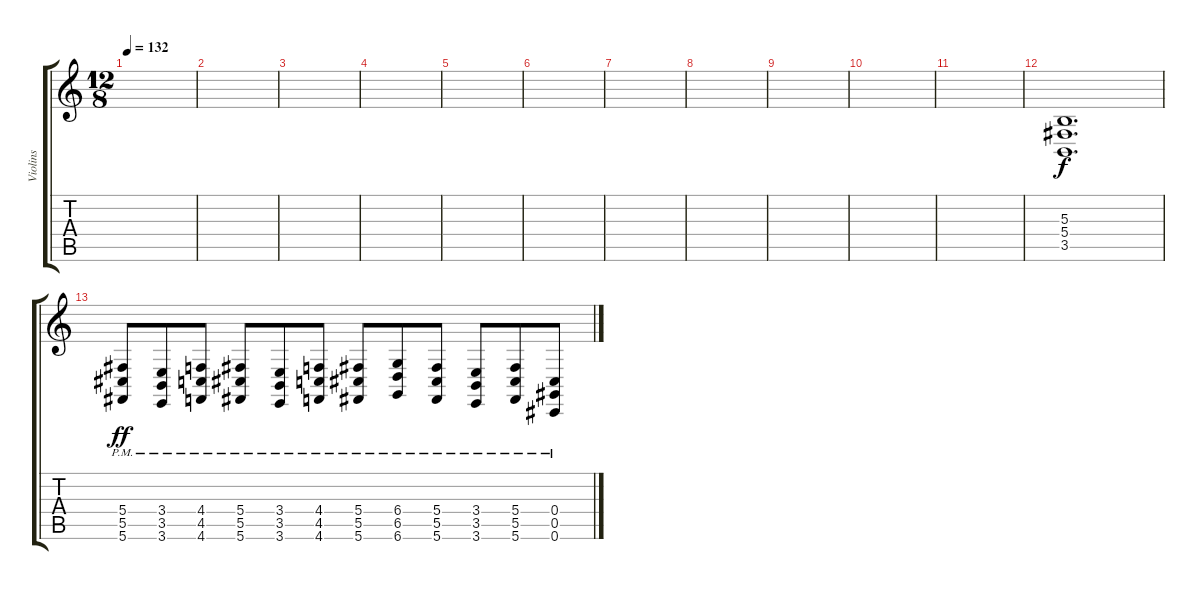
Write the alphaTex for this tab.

\track ("Violins" "Violins") {instrument violin}
\staff {score tabs}
\tuning (Eb4 Bb3 Gb3 Db3 Ab2 Db2) {hide}
\ts (12 8)
\tempo 132
\clef g2
\ks c
|
|
|
|
|
|
|
|
|
|
|
(5.3 5.4 3.5).1{d} |
(5.4{pm} 5.5{pm} 5.6{pm}).8{dy ff} (3.4{pm} 3.5{pm} 3.6{pm}).8 (4.4{pm} 4.5{pm} 4.6{pm}).8 (5.4{pm} 5.5{pm} 5.6{pm}).8 (3.4{pm} 3.5{pm} 3.6{pm}).8 (4.4{pm} 4.5{pm} 4.6{pm}).8 (5.4{pm} 5.5{pm} 5.6{pm}).8 (6.4{pm} 6.5{pm} 6.6{pm}).8 (5.4{pm} 5.5{pm} 5.6{pm}).8 (3.4{pm} 3.5{pm} 3.6{pm}).8 (5.4{pm} 5.5{pm} 5.6{pm}).8 (0.4{pm} 0.5{pm} 0.6{pm}).8
